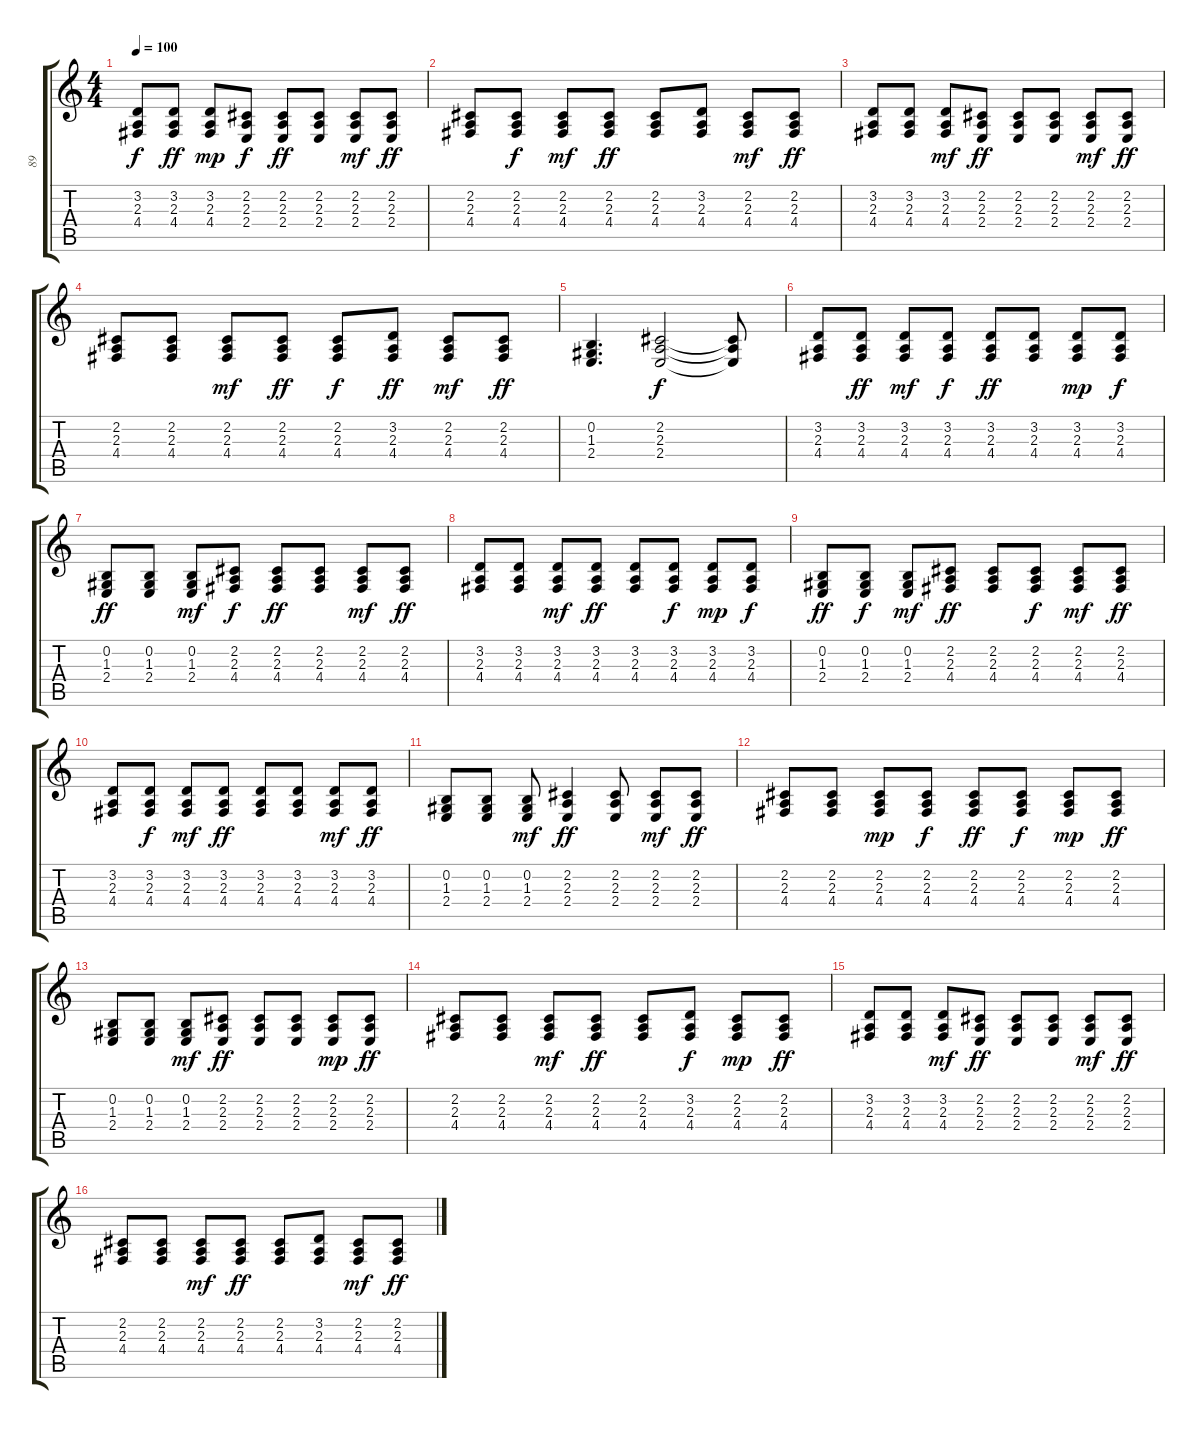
\track ("89" "89") {instrument pad1newage}
\staff {score tabs}
\tuning (E4 B3 G3 D3 A2 E2) {hide}
\ts (4 4)
\tempo 100
\clef g2
\ks c
(3.2 2.3 4.4).8{dy f} (3.2 2.3 4.4).8{dy ff} (3.2 2.3 4.4).8{dy mp} (2.2 2.3 2.4).8{dy f} (2.2 2.3 2.4).8{dy ff} (2.2 2.3 2.4).8 (2.2 2.3 2.4).8{dy mf} (2.2 2.3 2.4).8{dy ff} |
(2.2 2.3 4.4).8 (2.2 2.3 4.4).8{dy f} (2.2 2.3 4.4).8{dy mf} (2.2 2.3 4.4).8{dy ff} (2.2 2.3 4.4).8 (3.2 2.3 4.4).8 (2.2 2.3 4.4).8{dy mf} (2.2 2.3 4.4).8{dy ff} |
(3.2 2.3 4.4).8 (3.2 2.3 4.4).8 (3.2 2.3 4.4).8{dy mf} (2.2 2.3 2.4).8{dy ff} (2.2 2.3 2.4).8 (2.2 2.3 2.4).8 (2.2 2.3 2.4).8{dy mf} (2.2 2.3 2.4).8{dy ff} |
(2.2 2.3 4.4).8 (2.2 2.3 4.4).8 (2.2 2.3 4.4).8{dy mf} (2.2 2.3 4.4).8{dy ff} (2.2 2.3 4.4).8{dy f} (3.2 2.3 4.4).8{dy ff} (2.2 2.3 4.4).8{dy mf} (2.2 2.3 4.4).8{dy ff} |
(0.2 1.3 2.4).4{d} (2.2 2.3 2.4).2{dy f} (2.2{t} 2.3{t} 2.4{t}).8 |
(3.2 2.3 4.4).8 (3.2 2.3 4.4).8{dy ff} (3.2 2.3 4.4).8{dy mf} (3.2 2.3 4.4).8{dy f} (3.2 2.3 4.4).8{dy ff} (3.2 2.3 4.4).8 (3.2 2.3 4.4).8{dy mp} (3.2 2.3 4.4).8{dy f} |
(0.2 1.3 2.4).8{dy ff} (0.2 1.3 2.4).8 (0.2 1.3 2.4).8{dy mf} (2.2 2.3 4.4).8{dy f} (2.2 2.3 4.4).8{dy ff} (2.2 2.3 4.4).8 (2.2 2.3 4.4).8{dy mf} (2.2 2.3 4.4).8{dy ff} |
(3.2 2.3 4.4).8 (3.2 2.3 4.4).8 (3.2 2.3 4.4).8{dy mf} (3.2 2.3 4.4).8{dy ff} (3.2 2.3 4.4).8 (3.2 2.3 4.4).8{dy f} (3.2 2.3 4.4).8{dy mp} (3.2 2.3 4.4).8{dy f} |
(0.2 1.3 2.4).8{dy ff} (0.2 1.3 2.4).8{dy f} (0.2 1.3 2.4).8{dy mf} (2.2 2.3 4.4).8{dy ff} (2.2 2.3 4.4).8 (2.2 2.3 4.4).8{dy f} (2.2 2.3 4.4).8{dy mf} (2.2 2.3 4.4).8{dy ff} |
(3.2 2.3 4.4).8 (3.2 2.3 4.4).8{dy f} (3.2 2.3 4.4).8{dy mf} (3.2 2.3 4.4).8{dy ff} (3.2 2.3 4.4).8 (3.2 2.3 4.4).8 (3.2 2.3 4.4).8{dy mf} (3.2 2.3 4.4).8{dy ff} |
(0.2 1.3 2.4).8 (0.2 1.3 2.4).8 (0.2 1.3 2.4).8{dy mf} (2.2 2.3 2.4).4{dy ff} (2.2 2.3 2.4).8 (2.2 2.3 2.4).8{dy mf} (2.2 2.3 2.4).8{dy ff} |
(2.2 2.3 4.4).8 (2.2 2.3 4.4).8 (2.2 2.3 4.4).8{dy mp} (2.2 2.3 4.4).8{dy f} (2.2 2.3 4.4).8{dy ff} (2.2 2.3 4.4).8{dy f} (2.2 2.3 4.4).8{dy mp} (2.2 2.3 4.4).8{dy ff} |
(0.2 1.3 2.4).8 (0.2 1.3 2.4).8 (0.2 1.3 2.4).8{dy mf} (2.2 2.3 2.4).8{dy ff} (2.2 2.3 2.4).8 (2.2 2.3 2.4).8 (2.2 2.3 2.4).8{dy mp} (2.2 2.3 2.4).8{dy ff} |
(2.2 2.3 4.4).8 (2.2 2.3 4.4).8 (2.2 2.3 4.4).8{dy mf} (2.2 2.3 4.4).8{dy ff} (2.2 2.3 4.4).8 (3.2 2.3 4.4).8{dy f} (2.2 2.3 4.4).8{dy mp} (2.2 2.3 4.4).8{dy ff} |
(3.2 2.3 4.4).8 (3.2 2.3 4.4).8 (3.2 2.3 4.4).8{dy mf} (2.2 2.3 2.4).8{dy ff} (2.2 2.3 2.4).8 (2.2 2.3 2.4).8 (2.2 2.3 2.4).8{dy mf} (2.2 2.3 2.4).8{dy ff} |
(2.2 2.3 4.4).8 (2.2 2.3 4.4).8 (2.2 2.3 4.4).8{dy mf} (2.2 2.3 4.4).8{dy ff} (2.2 2.3 4.4).8 (3.2 2.3 4.4).8 (2.2 2.3 4.4).8{dy mf} (2.2 2.3 4.4).8{dy ff}
